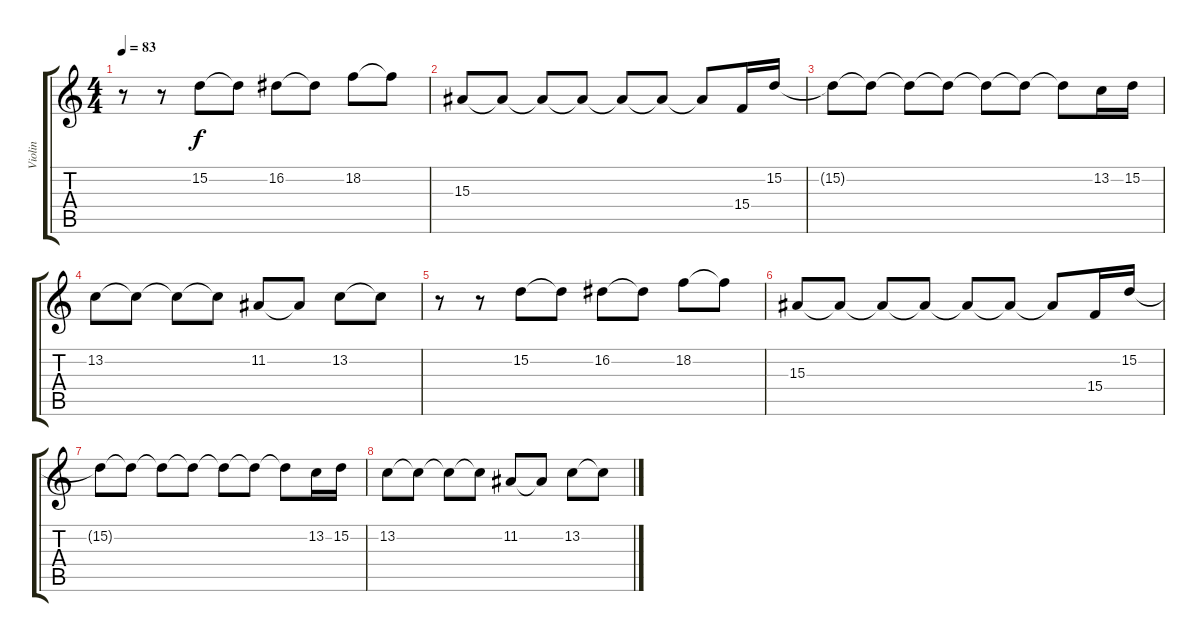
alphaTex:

\track ("Violin" "Violin") {instrument violin}
\staff {score tabs}
\tuning (E4 B3 G3 D3 A2 E2) {hide}
\ts (4 4)
\tempo 83
\clef g2
\ks c
r.8{dy f} r.8 15.2.8 15.2{t}.8 16.2.8 16.2{t}.8 18.2.8 18.2{t}.8 |
15.3.8 15.3{t}.8 15.3{t}.8 15.3{t}.8 15.3{t}.8 15.3{t}.8 15.3{t}.8 15.4.16 15.2.16 |
15.2{t}.8 15.2{t}.8 15.2{t}.8 15.2{t}.8 15.2{t}.8 15.2{t}.8 15.2{t}.8 13.2.16 15.2.16 |
13.2.8 13.2{t}.8 13.2{t}.8 13.2{t}.8 11.2.8 11.2{t}.8 13.2.8 13.2{t}.8 |
r.8 r.8 15.2.8 15.2{t}.8 16.2.8 16.2{t}.8 18.2.8 18.2{t}.8 |
15.3.8 15.3{t}.8 15.3{t}.8 15.3{t}.8 15.3{t}.8 15.3{t}.8 15.3{t}.8 15.4.16 15.2.16 |
15.2{t}.8 15.2{t}.8 15.2{t}.8 15.2{t}.8 15.2{t}.8 15.2{t}.8 15.2{t}.8 13.2.16 15.2.16 |
13.2.8 13.2{t}.8 13.2{t}.8 13.2{t}.8 11.2.8 11.2{t}.8 13.2.8 13.2{t}.8
